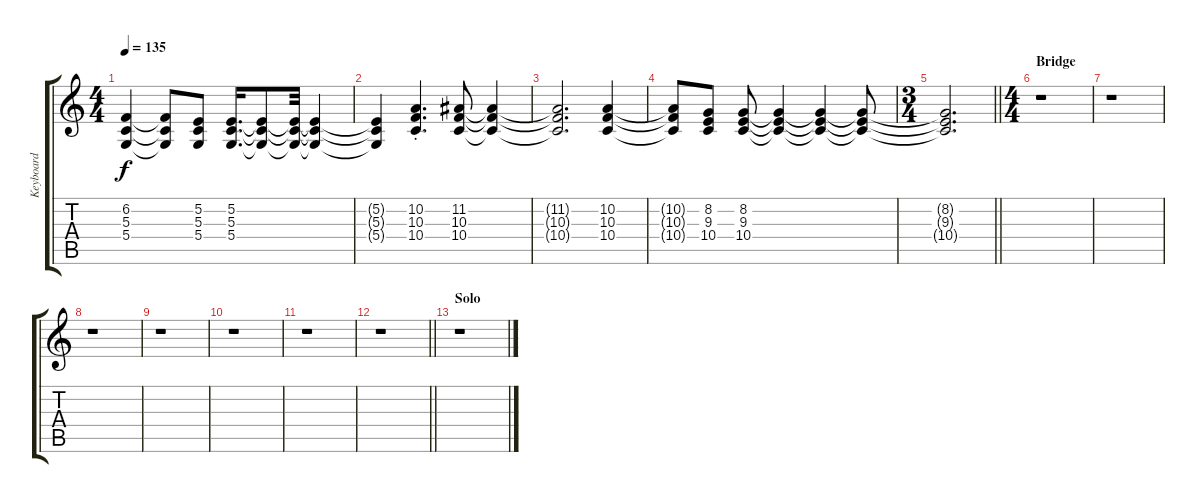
\track ("Keyboard" "Keyboard") {instrument synthstrings1}
\staff {score tabs}
\tuning (E4 B3 G3 D3 A2 E2) {hide}
\ts (4 4)
\tempo 135
\clef g2
\ks c
(6.2 5.3 5.4).4{dy f} (6.2{t} 5.3{t} 5.4{t}).8 (5.2 5.3 5.4).8 (5.2 5.3 5.4).16{d} (5.2{t} 5.3{t} 5.4{t}).8 (5.2{t} 5.3{t} 5.4{t}).32 (5.2{t} 5.3{t} 5.4{t}).4 |
(5.2{t} 5.3{t} 5.4{t}).4 (10.2{st} 10.3{st} 10.4{st}).4{d} (11.2 10.3 10.4).8 (11.2{t} 10.3{t} 10.4{t}).4 |
(11.2{t} 10.3{t} 10.4{t}).2{d} (10.2 10.3 10.4).4 |
(10.2{t} 10.3{t} 10.4{t}).8 (8.2 9.3 10.4).8 (8.2 9.3 10.4).8 (8.2{t} 9.3{t} 10.4{t}).4 (8.2{t} 9.3{t} 10.4{t}).4 (8.2{t} 9.3{t} 10.4{t}).8 |
\ts (3 4)
\barLineRight lightlight
(8.2{t} 9.3{t} 10.4{t}).2{d} |
\ts (4 4)
\section ("" "Bridge")
r.1 |
r.1 |
r.1 |
r.1 |
r.1 |
r.1 |
\barLineRight lightlight
r.1 |
\section ("" "Solo")
r.1
